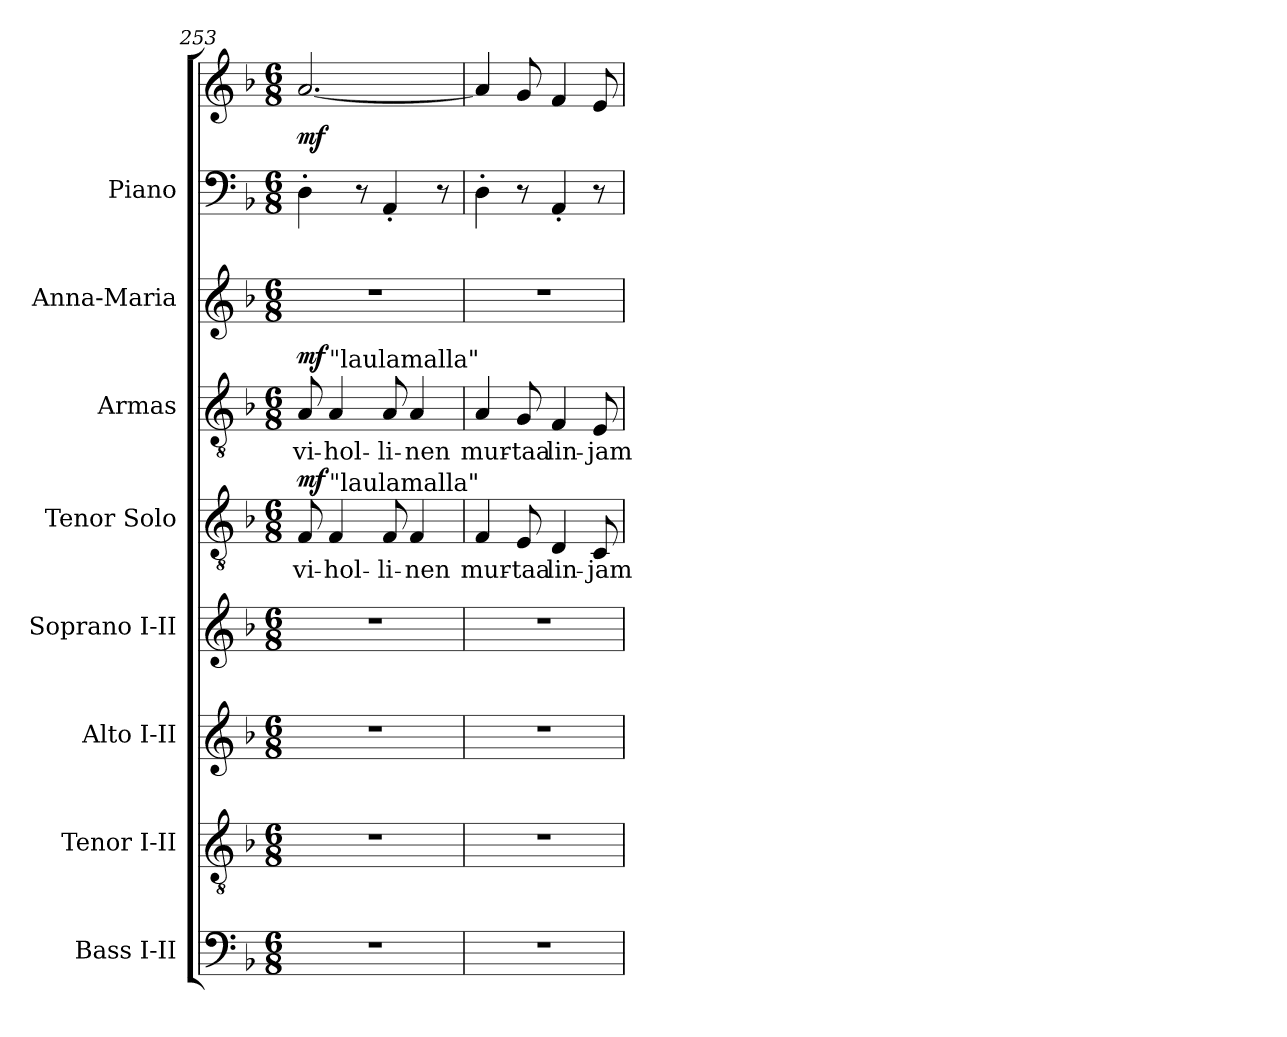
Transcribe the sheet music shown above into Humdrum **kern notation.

**kern	**kern	**kern	**kern	**kern	**text	**dynam	**kern	**text	**dynam	**kern	**kern	**kern	**dynam
*part8	*part7	*part6	*part5	*part4	*part4	*part4	*part3	*part3	*part3	*part2	*part1	*part1	*part1
*staff9	*staff8	*staff7	*staff6	*staff5	*staff5	*staff5	*staff4	*staff4	*staff4	*staff3	*staff2	*staff1	*staff1/2
*I"Bass I-II	*I"Tenor I-II	*I"Alto I-II	*I"Soprano I-II	*I"Tenor Solo	*	*	*I"Armas	*	*	*I"Anna-Maria	*I"Piano	*	*
*I'B.	*I'T.	*I'A.	*I'S.	*I'T. Solo	*	*	*I'Armas	*	*	*I'A-M	*I'Pno.	*	*
!!LO:PB:g=z
*clefF4	*clefGv2	*clefG2	*clefG2	*clefGv2	*	*	*clefGv2	*	*	*clefG2	*clefF4	*clefG2	*
*	*ITrd7c12	*	*	*ITrd7c12	*	*	*ITrd7c12	*	*	*	*	*	*
*k[b-]	*k[b-]	*k[b-]	*k[b-]	*k[b-]	*	*	*k[b-]	*	*	*k[b-]	*k[b-]	*k[b-]	*
*F:	*F:	*F:	*F:	*F:	*	*	*F:	*	*	*F:	*F:	*F:	*
*M6/8	*M6/8	*M6/8	*M6/8	*M6/8	*	*	*M6/8	*	*	*M6/8	*M6/8	*M6/8	*
=253	=253	=253	=253	=253	=253	=253	=253	=253	=253	=253	=253	=253	=253
!LO:N:vis=1	!LO:N:vis=1	!LO:N:vis=1	!LO:N:vis=1	!	!	!	!	!	!	!	!	!	!
!	!	!	!	!	!LO:LY:b:color=#000000	!	!	!	!	!	!	!	!
!	!	!	!	!	!	!	!	!LO:LY:b:color=#000000	!	!LO:N:vis=1	!	!	!
2.r	2.r	2.r	2.r	8FFi/	vi-	mf	8AAi/	vi-	mf	2.r	4D'i\	[<2.ai/	mf
!	!	!	!	!	!LO:LY:b:color=#000000	!	!	!	!	!	!	!	!
!	!	!	!	!	!	!	!LO:TX:a:t="laulamalla"	!	!	!	!	!	!
!	!	!	!	!LO:TX:a:t="laulamalla"	!	!	!	!	!	!	!	!	!
!	!	!	!	!	!	!	!	!LO:LY:b:color=#000000	!	!	!	!	!
.	.	.	.	4FFi/	-hol-	.	4AAi/	-hol-	.	.	.	.	.
.	.	.	.	.	.	.	.	.	.	.	8r	.	.
!	!	!	!	!	!LO:LY:b:color=#000000	!	!	!	!	!	!	!	!
!	!	!	!	!	!	!	!	!LO:LY:b:color=#000000	!	!	!	!	!
.	.	.	.	8FFi/	-li-	.	8AAi/	-li-	.	.	4AA'i/	.	.
!	!	!	!	!	!LO:LY:b:color=#000000	!	!	!	!	!	!	!	!
!	!	!	!	!	!	!	!	!LO:LY:b:color=#000000	!	!	!	!	!
.	.	.	.	4FFi/	-nen	.	4AAi/	-nen	.	.	.	.	.
.	.	.	.	.	.	.	.	.	.	.	8r	.	.
=254	=254	=254	=254	=254	=254	=254	=254	=254	=254	=254	=254	=254	=254
!LO:N:vis=1	!LO:N:vis=1	!LO:N:vis=1	!LO:N:vis=1	!	!	!	!	!	!	!	!	!	!
!	!	!	!	!	!LO:LY:b:color=#000000	!	!	!	!	!	!	!	!
!	!	!	!	!	!	!	!	!LO:LY:b:color=#000000	!	!LO:N:vis=1	!	!	!
2.r	2.r	2.r	2.r	4FFi/	mur-	.	4AAi/	mur-	.	2.r	4D'i\	4ai/]	.
!	!	!	!	!	!LO:LY:b:color=#000000	!	!	!	!	!	!	!	!
!	!	!	!	!	!	!	!	!LO:LY:b:color=#000000	!	!	!	!	!
.	.	.	.	8EEi/	-taa	.	8GGi/	-taa	.	.	8r	8gi/	.
!	!	!	!	!	!LO:LY:b:color=#000000	!	!	!	!	!	!	!	!
!	!	!	!	!	!	!	!	!LO:LY:b:color=#000000	!	!	!	!	!
.	.	.	.	4DDi/	lin-	.	4FFi/	lin-	.	.	4AA'i/	4fi/	.
!	!	!	!	!	!LO:LY:b:color=#000000	!	!	!	!	!	!	!	!
!	!	!	!	!	!	!	!	!LO:LY:b:color=#000000	!	!	!	!	!
.	.	.	.	8CCi/	-jam-	.	8EEi/	-jam-	.	.	8r	8ei/	.
=	=	=	=	=	=	=	=	=	=	=	=	=	=
*-	*-	*-	*-	*-	*-	*-	*-	*-	*-	*-	*-	*-	*-
